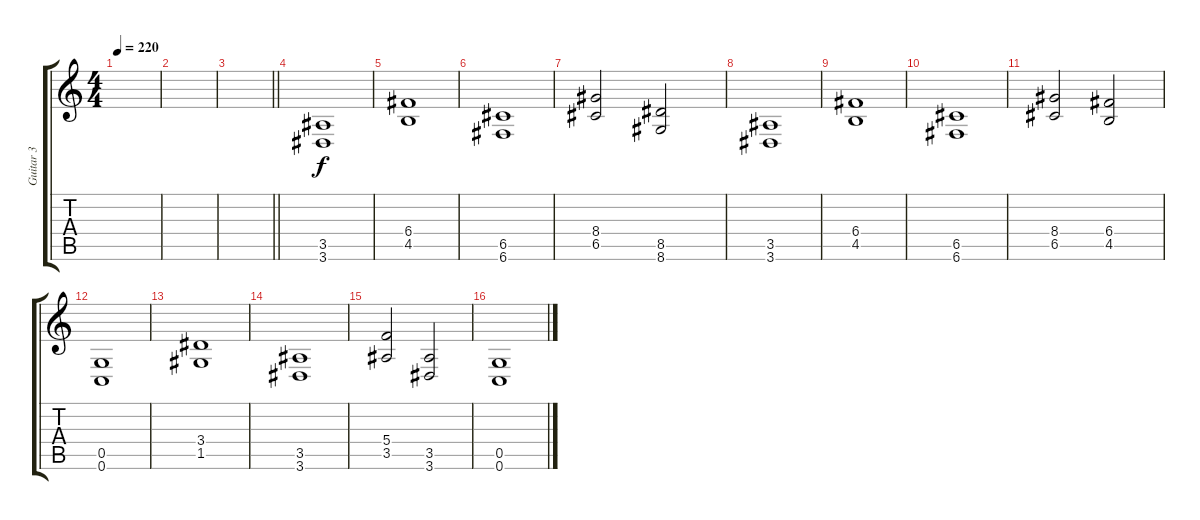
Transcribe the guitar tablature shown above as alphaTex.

\track ("Guitar 3" "Guitar 3") {instrument distortionguitar}
\staff {score tabs}
\tuning (D4 A3 F3 C3 G2 C2) {hide}
\ts (4 4)
\tempo 220
\clef g2
\ks c
|
|
\barLineRight lightlight
|
(3.5 3.6).1 |
(6.4 4.5).1 |
(6.5 6.6).1 |
(8.4 6.5).2 (8.5 8.6).2 |
(3.5 3.6).1 |
(6.4 4.5).1 |
(6.5 6.6).1 |
(8.4 6.5).2 (6.4 4.5).2 |
(0.5 0.6).1 |
(3.4 1.5).1 |
(3.5 3.6).1 |
(5.4 3.5).2 (3.5 3.6).2 |
(0.5 0.6).1
